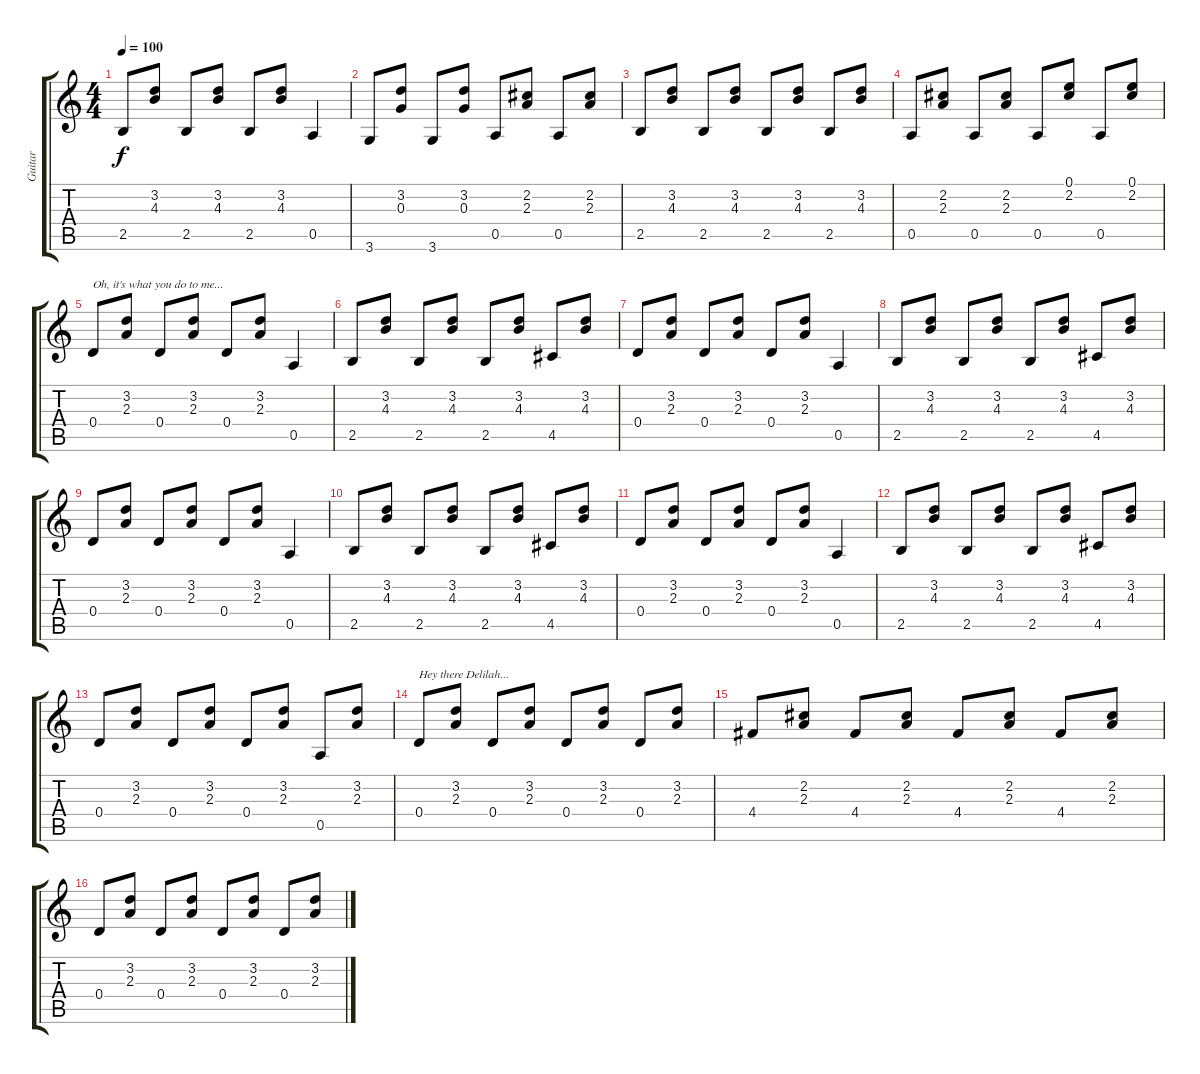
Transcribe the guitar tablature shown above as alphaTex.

\track ("Guitar" "Guitar") {instrument acousticguitarnylon}
\staff {score tabs}
\tuning (E4 B3 G3 D3 A2 E2) {hide}
\ts (4 4)
\tempo 100
\clef g2
\ks c
2.5.8{dy f} (3.2 4.3).8 2.5.8 (3.2 4.3).8 2.5.8 (3.2 4.3).8 0.5.4 |
3.6.8 (3.2 0.3).8 3.6.8 (3.2 0.3).8 0.5.8 (2.2 2.3).8 0.5.8 (2.2 2.3).8 |
2.5.8 (3.2 4.3).8 2.5.8 (3.2 4.3).8 2.5.8 (3.2 4.3).8 2.5.8 (3.2 4.3).8 |
0.5.8 (2.2 2.3).8 0.5.8 (2.2 2.3).8 0.5.8 (0.1 2.2).8 0.5.8 (0.1 2.2).8 |
0.4.8{txt "Oh, it's what you do to me..."} (3.2 2.3).8 0.4.8 (3.2 2.3).8 0.4.8 (3.2 2.3).8 0.5.4 |
2.5.8 (3.2 4.3).8 2.5.8 (3.2 4.3).8 2.5.8 (3.2 4.3).8 4.5.8 (3.2 4.3).8 |
0.4.8 (3.2 2.3).8 0.4.8 (3.2 2.3).8 0.4.8 (3.2 2.3).8 0.5.4 |
2.5.8 (3.2 4.3).8 2.5.8 (3.2 4.3).8 2.5.8 (3.2 4.3).8 4.5.8 (3.2 4.3).8 |
0.4.8 (3.2 2.3).8 0.4.8 (3.2 2.3).8 0.4.8 (3.2 2.3).8 0.5.4 |
2.5.8 (3.2 4.3).8 2.5.8 (3.2 4.3).8 2.5.8 (3.2 4.3).8 4.5.8 (3.2 4.3).8 |
0.4.8 (3.2 2.3).8 0.4.8 (3.2 2.3).8 0.4.8 (3.2 2.3).8 0.5.4 |
2.5.8 (3.2 4.3).8 2.5.8 (3.2 4.3).8 2.5.8 (3.2 4.3).8 4.5.8 (3.2 4.3).8 |
0.4.8 (3.2 2.3).8 0.4.8 (3.2 2.3).8 0.4.8 (3.2 2.3).8 0.5.8 (3.2 2.3).8 |
0.4.8{txt "Hey there Delilah..."} (3.2 2.3).8 0.4.8 (3.2 2.3).8 0.4.8 (3.2 2.3).8 0.4.8 (3.2 2.3).8 |
4.4.8 (2.2 2.3).8 4.4.8 (2.2 2.3).8 4.4.8 (2.2 2.3).8 4.4.8 (2.2 2.3).8 |
0.4.8 (3.2 2.3).8 0.4.8 (3.2 2.3).8 0.4.8 (3.2 2.3).8 0.4.8 (3.2 2.3).8
